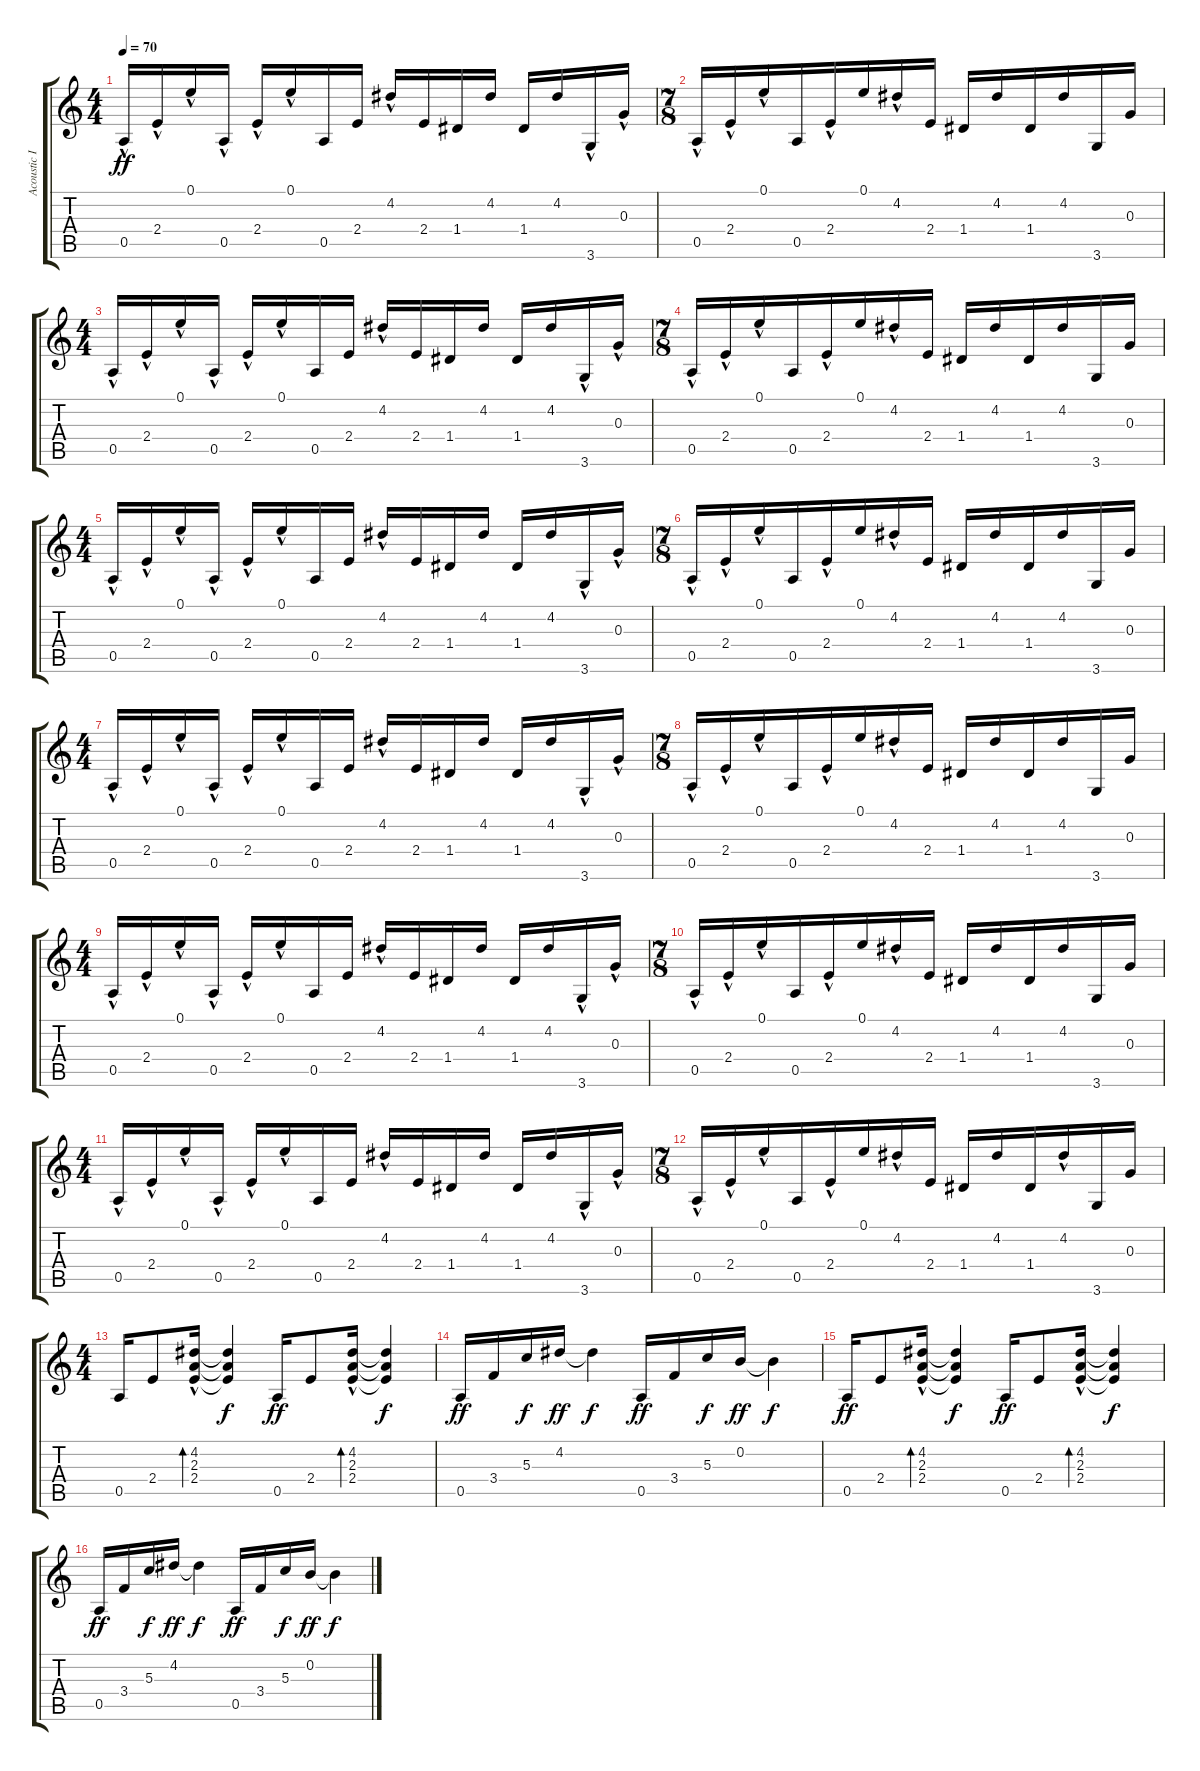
\track ("Acoustic I" "Acoustic I") {instrument acousticguitarsteel}
\staff {score tabs}
\tuning (E4 B3 G3 D3 A2 E2) {hide}
\ts (4 4)
\tempo 70
\clef g2
\ks c
0.5{hac}.16{dy ff instrument acousticguitarsteel} 2.4{hac}.16 0.1{hac}.16 0.5{hac}.16 2.4{hac}.16 0.1{hac}.16 0.5.16 2.4.16 4.2{hac}.16 2.4.16 1.4.16 4.2.16 1.4.16 4.2.16 3.6{hac}.16 0.3{hac}.16 |
\ts (7 8)
0.5{hac}.16 2.4{hac}.16 0.1{hac}.16 0.5.16 2.4{hac}.16 0.1.16 4.2{hac}.16 2.4.16 1.4.16 4.2.16 1.4.16 4.2.16 3.6.16 0.3.16 |
\ts (4 4)
0.5{hac}.16 2.4{hac}.16 0.1{hac}.16 0.5{hac}.16 2.4{hac}.16 0.1{hac}.16 0.5.16 2.4.16 4.2{hac}.16 2.4.16 1.4.16 4.2.16 1.4.16 4.2.16 3.6{hac}.16 0.3{hac}.16 |
\ts (7 8)
0.5{hac}.16 2.4{hac}.16 0.1{hac}.16 0.5.16 2.4{hac}.16 0.1.16 4.2{hac}.16 2.4.16 1.4.16 4.2.16 1.4.16 4.2.16 3.6.16 0.3.16 |
\ts (4 4)
0.5{hac}.16 2.4{hac}.16 0.1{hac}.16 0.5{hac}.16 2.4{hac}.16 0.1{hac}.16 0.5.16 2.4.16 4.2{hac}.16 2.4.16 1.4.16 4.2.16 1.4.16 4.2.16 3.6{hac}.16 0.3{hac}.16 |
\ts (7 8)
0.5{hac}.16 2.4{hac}.16 0.1{hac}.16 0.5.16 2.4{hac}.16 0.1.16 4.2{hac}.16 2.4.16 1.4.16 4.2.16 1.4.16 4.2.16 3.6.16 0.3.16 |
\ts (4 4)
0.5{hac}.16 2.4{hac}.16 0.1{hac}.16 0.5{hac}.16 2.4{hac}.16 0.1{hac}.16 0.5.16 2.4.16 4.2{hac}.16 2.4.16 1.4.16 4.2.16 1.4.16 4.2.16 3.6{hac}.16 0.3{hac}.16 |
\ts (7 8)
0.5{hac}.16 2.4{hac}.16 0.1{hac}.16 0.5.16 2.4{hac}.16 0.1.16 4.2{hac}.16 2.4.16 1.4.16 4.2.16 1.4.16 4.2.16 3.6.16 0.3.16 |
\ts (4 4)
0.5{hac}.16 2.4{hac}.16 0.1{hac}.16 0.5{hac}.16 2.4{hac}.16 0.1{hac}.16 0.5.16 2.4.16 4.2{hac}.16 2.4.16 1.4.16 4.2.16 1.4.16 4.2.16 3.6{hac}.16 0.3{hac}.16 |
\ts (7 8)
0.5{hac}.16 2.4{hac}.16 0.1{hac}.16 0.5.16 2.4{hac}.16 0.1.16 4.2{hac}.16 2.4.16 1.4.16 4.2.16 1.4.16 4.2.16 3.6.16 0.3.16 |
\ts (4 4)
0.5{hac}.16 2.4{hac}.16 0.1{hac}.16 0.5{hac}.16 2.4{hac}.16 0.1{hac}.16 0.5.16 2.4.16 4.2{hac}.16 2.4.16 1.4.16 4.2.16 1.4.16 4.2.16 3.6{hac}.16 0.3{hac}.16 |
\ts (7 8)
0.5{hac}.16 2.4{hac}.16 0.1{hac}.16 0.5.16 2.4{hac}.16 0.1.16 4.2{hac}.16 2.4.16 1.4.16 4.2.16 1.4.16 4.2{hac}.16 3.6.16 0.3.16 |
\ts (4 4)
0.5.16 2.4.8 (4.2 2.3 2.4{hac}).16{bd 240} (4.2{t} 2.3{t} 2.4{t}).4{dy f} 0.5.16{dy ff} 2.4.8 (4.2 2.3 2.4{hac}).16{bd 240} (4.2{t} 2.3{t} 2.4{t}).4{dy f} |
0.5.16{dy ff} 3.4.16 5.3.16{dy f} 4.2.16{dy ff} 4.2{t}.4{dy f} 0.5.16{dy ff} 3.4.16 5.3.16{dy f} 0.2.16{dy ff} 0.2{t}.4{dy f} |
0.5.16{dy ff} 2.4.8 (4.2 2.3 2.4{hac}).16{bd 240} (4.2{t} 2.3{t} 2.4{t}).4{dy f} 0.5.16{dy ff} 2.4.8 (4.2 2.3 2.4{hac}).16{bd 240} (4.2{t} 2.3{t} 2.4{t}).4{dy f} |
0.5.16{dy ff} 3.4.16 5.3.16{dy f} 4.2.16{dy ff} 4.2{t}.4{dy f} 0.5.16{dy ff} 3.4.16 5.3.16{dy f} 0.2.16{dy ff} 0.2{t}.4{dy f}
